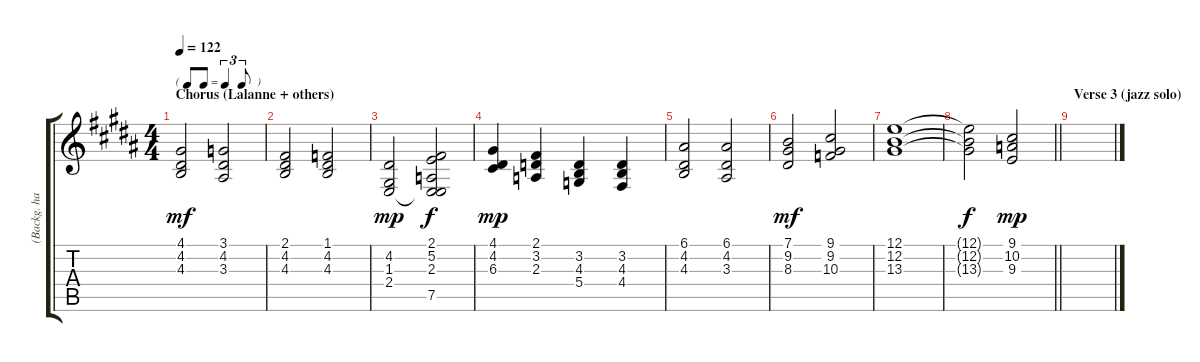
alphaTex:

\track ("(Backg. harms.)" "(Backg. ha") {instrument vibraphone}
\staff {score tabs}
\tuning (E4 B3 G3 D3 A2 E2) {hide}
\ts (4 4)
\tf triplet8th
\section ("" "Chorus (Lalanne + others)")
\tempo 122
\clef g2
\ks g#minor
(4.1 4.2 4.3).2{dy mf} (3.1 4.2 3.3).2 |
(2.1 4.2 4.3).2 (1.1 4.2 4.3).2 |
(4.2 1.3 2.4).2{dy mp} (2.1 5.2 2.3 2.4{t} 7.5).2{dy f} |
(4.1 4.2 6.3).4{dy mp} (2.1 3.2 2.3).4 (3.2 4.3 5.4).4 (3.2 4.3 4.4).4 |
(6.1 4.2 4.3).2 (6.1 4.2 3.3).2 |
(7.1 9.2 8.3).2{dy mf} (9.1 9.2 10.3).2 |
(12.1 12.2 13.3).1 |
\barLineRight lightlight
(12.1{t} 12.2{t} 13.3{t}).2{dy f} (9.1 10.2 9.3).2{dy mp} |
\section ("" "Verse 3 (jazz solo)")
